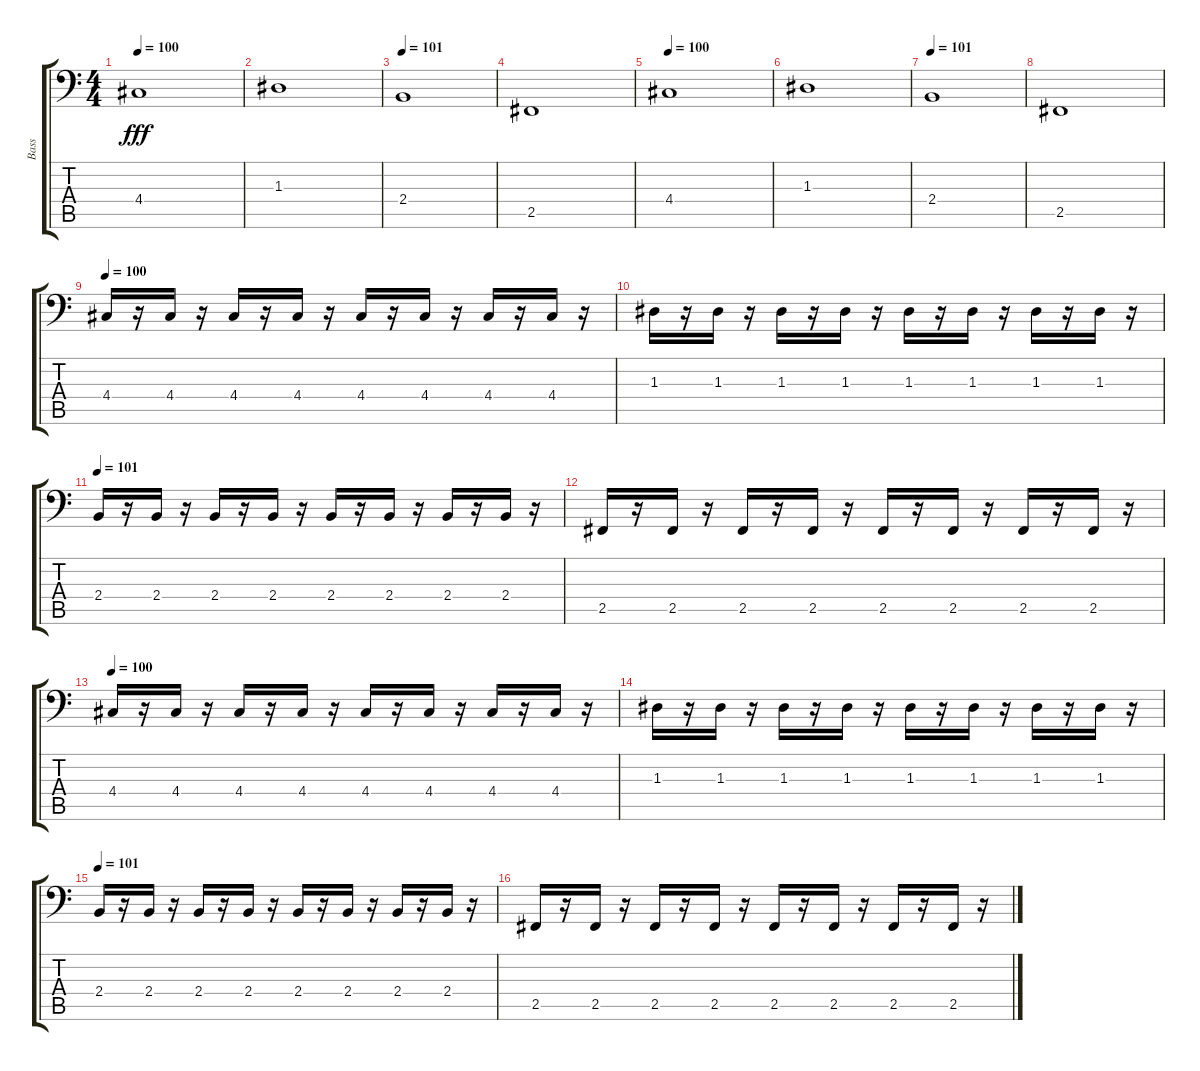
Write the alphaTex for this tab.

\track ("Bass" "Bass") {instrument electricbassfinger}
\staff {score tabs}
\tuning (C3 G2 D2 A1 E1 B0) {hide}
\ts (4 4)
\tempo 100
\clef f4
\ks c
4.4.1{dy fff} |
1.3.1 |
\tempo 101
2.4.1 |
2.5.1 |
\tempo 100
4.4.1 |
1.3.1 |
\tempo 101
2.4.1 |
2.5.1 |
\tempo 100
4.4.16 r.16 4.4.16 r.16 4.4.16 r.16 4.4.16 r.16 4.4.16 r.16 4.4.16 r.16 4.4.16 r.16 4.4.16 r.16 |
1.3.16 r.16 1.3.16 r.16 1.3.16 r.16 1.3.16 r.16 1.3.16 r.16 1.3.16 r.16 1.3.16 r.16 1.3.16 r.16 |
\tempo 101
2.4.16 r.16 2.4.16 r.16 2.4.16 r.16 2.4.16 r.16 2.4.16 r.16 2.4.16 r.16 2.4.16 r.16 2.4.16 r.16 |
2.5.16 r.16 2.5.16 r.16 2.5.16 r.16 2.5.16 r.16 2.5.16 r.16 2.5.16 r.16 2.5.16 r.16 2.5.16 r.16 |
\tempo 100
4.4.16 r.16 4.4.16 r.16 4.4.16 r.16 4.4.16 r.16 4.4.16 r.16 4.4.16 r.16 4.4.16 r.16 4.4.16 r.16 |
1.3.16 r.16 1.3.16 r.16 1.3.16 r.16 1.3.16 r.16 1.3.16 r.16 1.3.16 r.16 1.3.16 r.16 1.3.16 r.16 |
\tempo 101
2.4.16 r.16 2.4.16 r.16 2.4.16 r.16 2.4.16 r.16 2.4.16 r.16 2.4.16 r.16 2.4.16 r.16 2.4.16 r.16 |
2.5.16 r.16 2.5.16 r.16 2.5.16 r.16 2.5.16 r.16 2.5.16 r.16 2.5.16 r.16 2.5.16 r.16 2.5.16 r.16
